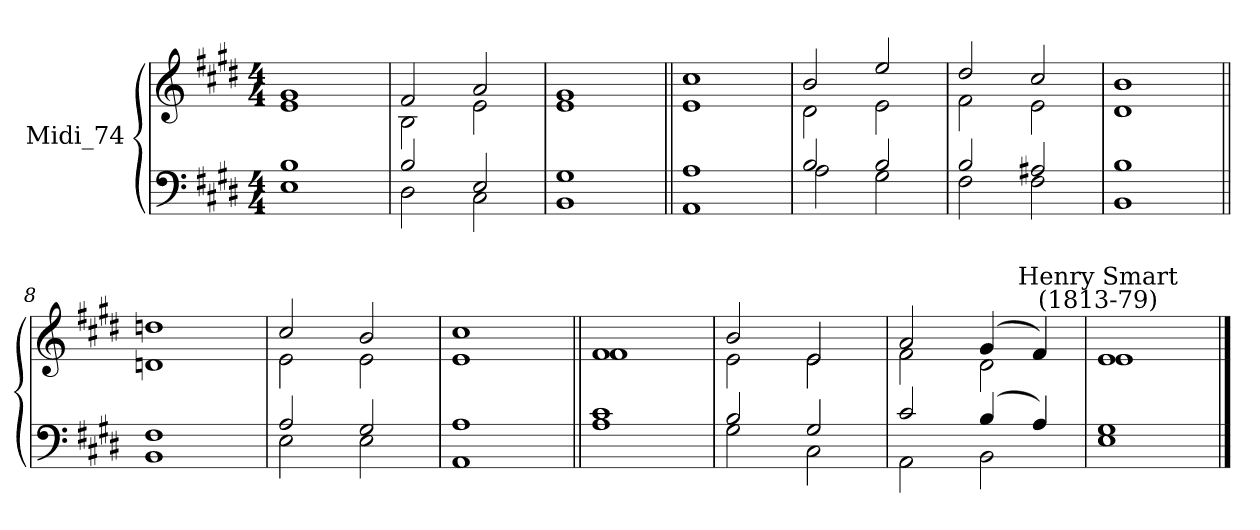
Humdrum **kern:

**kern	**kern
*part2	*part1
*staff2	*staff1
*I"Midi_74	*I"Midi_74
*clefF4	*clefG2
*k[f#c#g#d#]	*k[f#c#g#d#]
*E:	*E:
*M4/4	*M4/4
=1	=1
*^	*^
1B/	1E\	1g#/	1e\
=2	=2	=2	=2
2B/	2D#\	2f#/	2B\
2E/	2C#\	2a/	2e\
=3	=3	=3	=3
1G#/	1BB\	1g#/	1e\
=4||	=4||	=4||	=4||
1A/	1AA\	1cc#/	1e\
=5	=5	=5	=5
2B/	2A\	2b/	2d#\
2B/	2G#\	2ee/	2e\
=6	=6	=6	=6
2B/	2F#\	2dd#/	2f#\
2A#X/	2F#\	2cc#/	2e\
=7	=7	=7	=7
1B/	1BB\	1b/	1d#\
=8||	=8||	=8||	=8||
1F#/	1BB\	1ddn/	1dn\
=9	=9	=9	=9
2A/	2E\	2cc#/	2e\
2G#/	2E\	2b/	2e\
=10	=10	=10	=10
1A/	1AA\	1cc#/	1e\
=11||	=11||	=11||	=11||
1c#/	1A/	1f#/	1f#\
=12	=12	=12	=12
2B/	2G#\	2b/	2e\
2G#/	2C#\	2e/	2e\
=13	=13	=13	=13
2c#/	2AA\	2a/	2f#\
(>4B/	2BB\	(>4g#/	2d#\
4A/)	.	4f#/)	.
=14	=14	=14	=14
!	!	!LO:TX:a:cj:t=Henry Smart\n(1813-79)	!
1G#/	1E\	1e/	1e\
*v	*v	*	*
*	*v	*v
==	==
*-	*-
